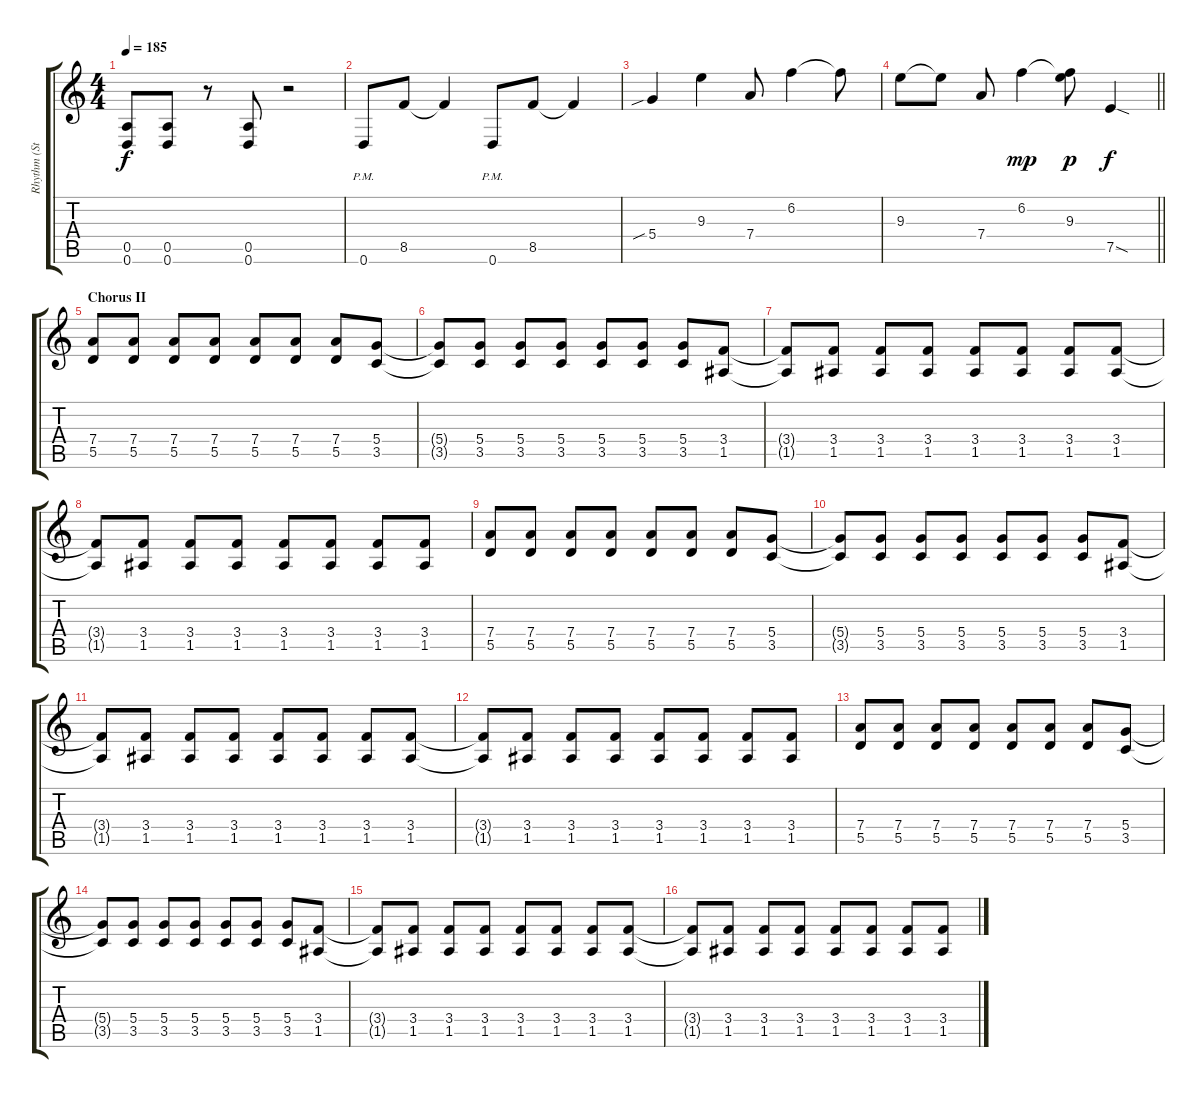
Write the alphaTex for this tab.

\track ("Rhythm (Standard Tuning)" "Rhythm (St") {mute instrument overdrivenguitar}
\staff {score tabs}
\tuning (E4 B3 G3 D3 A2 D2) {hide}
\ts (4 4)
\tempo 185
\clef g2
\ks c
(0.5 0.6).8{dy f} (0.5 0.6).8 r.8 (0.5 0.6).8 r.2 |
0.6{pm}.8 8.5.8 8.5{t}.4 0.6{pm}.8 8.5.8 8.5{t}.4 |
5.4{sib}.4 9.3.4 7.4.8 6.2.4 6.2{t}.8 |
\barLineRight lightlight
9.3.8 9.3{t}.8 7.4.8 6.2.4{dy mp} (6.2{t} 9.3).8{dy p} 7.5{sod}.4{dy f} |
\section ("" "Chorus II")
(7.4 5.5).8{volume 11} (7.4 5.5).8 (7.4 5.5).8 (7.4 5.5).8 (7.4 5.5).8 (7.4 5.5).8 (7.4 5.5).8 (5.4 3.5).8 |
(5.4{t} 3.5{t}).8 (5.4 3.5).8 (5.4 3.5).8 (5.4 3.5).8 (5.4 3.5).8 (5.4 3.5).8 (5.4 3.5).8 (3.4 1.5).8 |
(3.4{t} 1.5{t}).8 (3.4 1.5).8 (3.4 1.5).8 (3.4 1.5).8 (3.4 1.5).8 (3.4 1.5).8 (3.4 1.5).8 (3.4 1.5).8 |
(3.4{t} 1.5{t}).8 (3.4 1.5).8 (3.4 1.5).8 (3.4 1.5).8 (3.4 1.5).8 (3.4 1.5).8 (3.4 1.5).8 (3.4 1.5).8 |
(7.4 5.5).8 (7.4 5.5).8 (7.4 5.5).8 (7.4 5.5).8 (7.4 5.5).8 (7.4 5.5).8 (7.4 5.5).8 (5.4 3.5).8 |
(5.4{t} 3.5{t}).8 (5.4 3.5).8 (5.4 3.5).8 (5.4 3.5).8 (5.4 3.5).8 (5.4 3.5).8 (5.4 3.5).8 (3.4 1.5).8 |
(3.4{t} 1.5{t}).8 (3.4 1.5).8 (3.4 1.5).8 (3.4 1.5).8 (3.4 1.5).8 (3.4 1.5).8 (3.4 1.5).8 (3.4 1.5).8 |
(3.4{t} 1.5{t}).8 (3.4 1.5).8 (3.4 1.5).8 (3.4 1.5).8 (3.4 1.5).8 (3.4 1.5).8 (3.4 1.5).8 (3.4 1.5).8 |
(7.4 5.5).8 (7.4 5.5).8 (7.4 5.5).8 (7.4 5.5).8 (7.4 5.5).8 (7.4 5.5).8 (7.4 5.5).8 (5.4 3.5).8 |
(5.4{t} 3.5{t}).8 (5.4 3.5).8 (5.4 3.5).8 (5.4 3.5).8 (5.4 3.5).8 (5.4 3.5).8 (5.4 3.5).8 (3.4 1.5).8 |
(3.4{t} 1.5{t}).8 (3.4 1.5).8 (3.4 1.5).8 (3.4 1.5).8 (3.4 1.5).8 (3.4 1.5).8 (3.4 1.5).8 (3.4 1.5).8 |
(3.4{t} 1.5{t}).8 (3.4 1.5).8 (3.4 1.5).8 (3.4 1.5).8 (3.4 1.5).8 (3.4 1.5).8 (3.4 1.5).8 (3.4 1.5).8
